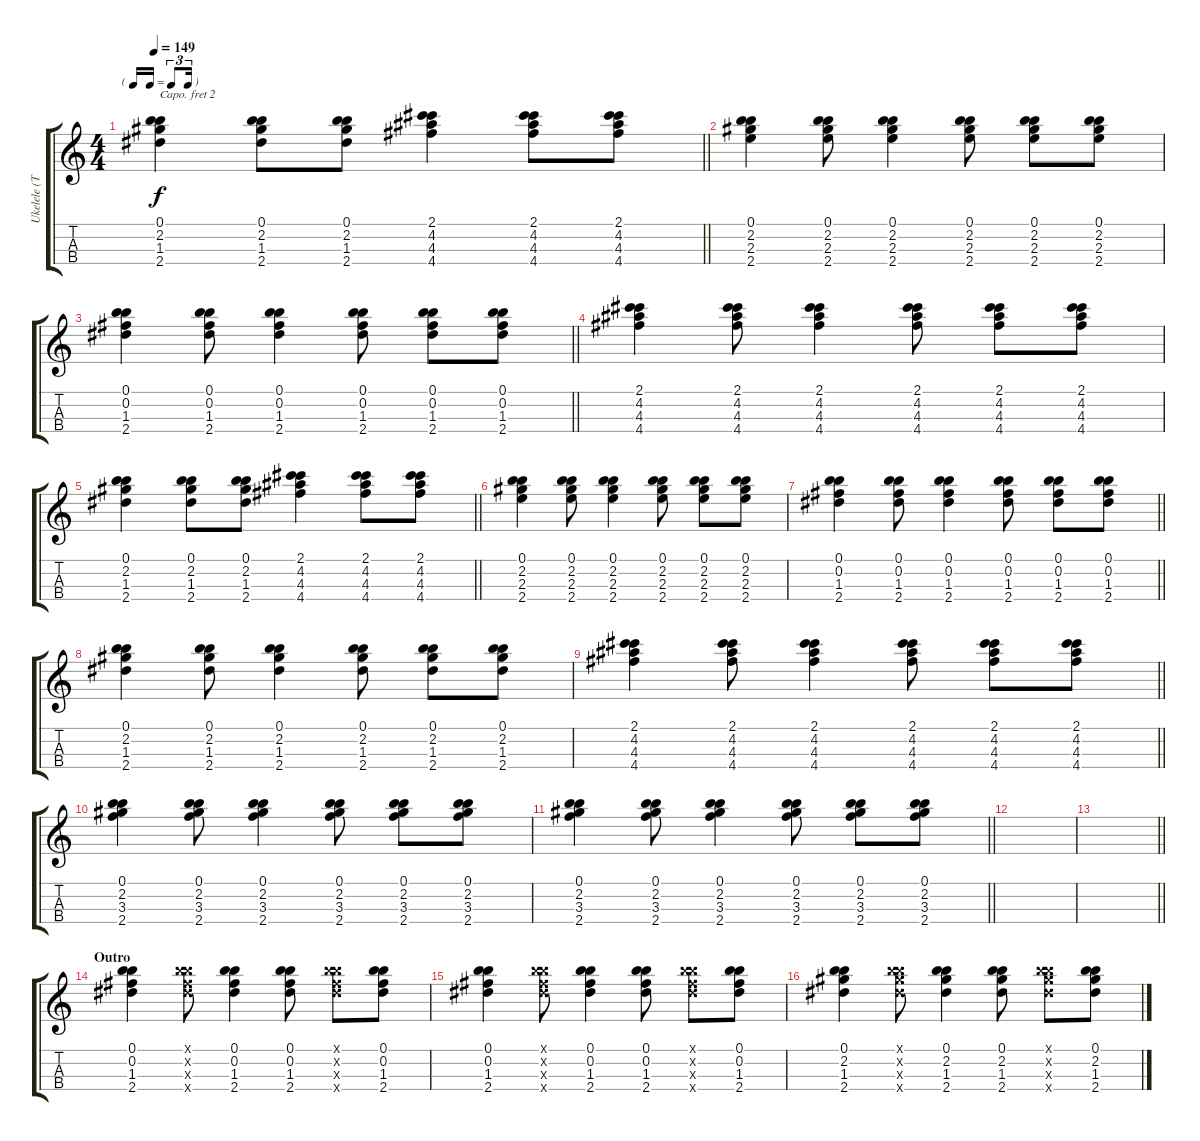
\track ("Ukelele (Tom)" "Ukelele (T") {instrument acousticguitarnylon}
\staff {score tabs}
\capo 2
\tuning (A4 E4 C4 G4) {hide}
\ts (4 4)
\tf triplet16th
\tempo 149
\clef g2
\barLineRight lightlight
\ks c
(0.1 2.2 1.3 2.4).4{dy f} (0.1 2.2 1.3 2.4).8 (0.1 2.2 1.3 2.4).8 (2.1 4.2 4.3 4.4).4 (2.1 4.2 4.3 4.4).8 (2.1 4.2 4.3 4.4).8 |
(0.1 2.2 2.3 2.4).4 (0.1 2.2 2.3 2.4).8 (0.1 2.2 2.3 2.4).4 (0.1 2.2 2.3 2.4).8 (0.1 2.2 2.3 2.4).8 (0.1 2.2 2.3 2.4).8 |
\barLineRight lightlight
(0.1 0.2 1.3 2.4).4 (0.1 0.2 1.3 2.4).8 (0.1 0.2 1.3 2.4).4 (0.1 0.2 1.3 2.4).8 (0.1 0.2 1.3 2.4).8 (0.1 0.2 1.3 2.4).8 |
(2.1 4.2 4.3 4.4).4 (2.1 4.2 4.3 4.4).8 (2.1 4.2 4.3 4.4).4 (2.1 4.2 4.3 4.4).8 (2.1 4.2 4.3 4.4).8 (2.1 4.2 4.3 4.4).8 |
\barLineRight lightlight
(0.1 2.2 1.3 2.4).4 (0.1 2.2 1.3 2.4).8 (0.1 2.2 1.3 2.4).8 (2.1 4.2 4.3 4.4).4 (2.1 4.2 4.3 4.4).8 (2.1 4.2 4.3 4.4).8 |
(0.1 2.2 2.3 2.4).4 (0.1 2.2 2.3 2.4).8 (0.1 2.2 2.3 2.4).4 (0.1 2.2 2.3 2.4).8 (0.1 2.2 2.3 2.4).8 (0.1 2.2 2.3 2.4).8 |
\barLineRight lightlight
(0.1 0.2 1.3 2.4).4 (0.1 0.2 1.3 2.4).8 (0.1 0.2 1.3 2.4).4 (0.1 0.2 1.3 2.4).8 (0.1 0.2 1.3 2.4).8 (0.1 0.2 1.3 2.4).8 |
(0.1 2.2 1.3 2.4).4 (0.1 2.2 1.3 2.4).8 (0.1 2.2 1.3 2.4).4 (0.1 2.2 1.3 2.4).8 (0.1 2.2 1.3 2.4).8 (0.1 2.2 1.3 2.4).8 |
\barLineRight lightlight
(2.1 4.2 4.3 4.4).4 (2.1 4.2 4.3 4.4).8 (2.1 4.2 4.3 4.4).4 (2.1 4.2 4.3 4.4).8 (2.1 4.2 4.3 4.4).8 (2.1 4.2 4.3 4.4).8 |
(0.1 2.2 3.3 2.4).4 (0.1 2.2 3.3 2.4).8 (0.1 2.2 3.3 2.4).4 (0.1 2.2 3.3 2.4).8 (0.1 2.2 3.3 2.4).8 (0.1 2.2 3.3 2.4).8 |
\barLineRight lightlight
(0.1 2.2 3.3 2.4).4 (0.1 2.2 3.3 2.4).8 (0.1 2.2 3.3 2.4).4 (0.1 2.2 3.3 2.4).8 (0.1 2.2 3.3 2.4).8 (0.1 2.2 3.3 2.4).8 |
|
\barLineRight lightlight
|
\section ("" "Outro")
(0.1 0.2 1.3 2.4).4 (0.1{x} 0.2{x} 1.3{x} 2.4{x}).8 (0.1 0.2 1.3 2.4).4 (0.1 0.2 1.3 2.4).8 (0.1{x} 0.2{x} 1.3{x} 2.4{x}).8 (0.1 0.2 1.3 2.4).8 |
(0.1 0.2 1.3 2.4).4 (0.1{x} 0.2{x} 1.3{x} 2.4{x}).8 (0.1 0.2 1.3 2.4).4 (0.1 0.2 1.3 2.4).8 (0.1{x} 0.2{x} 1.3{x} 2.4{x}).8 (0.1 0.2 1.3 2.4).8 |
(0.1 2.2 1.3 2.4).4 (0.1{x} 2.2{x} 1.3{x} 2.4{x}).8 (0.1 2.2 1.3 2.4).4 (0.1 2.2 1.3 2.4).8 (0.1{x} 2.2{x} 1.3{x} 2.4{x}).8 (0.1 2.2 1.3 2.4).8
